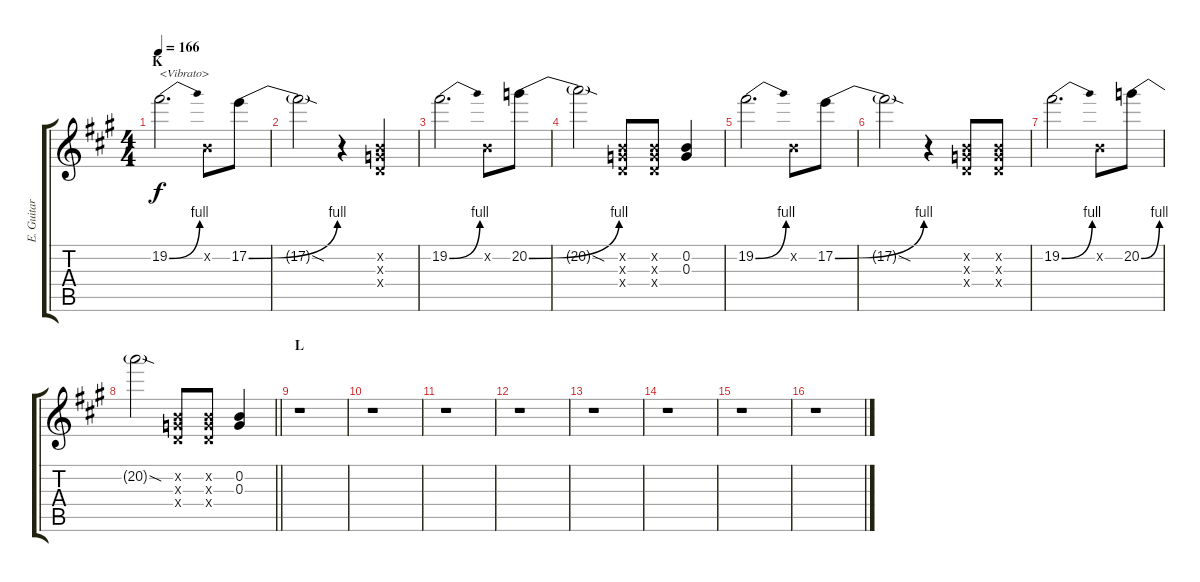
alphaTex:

\track ("E. Guitar I" "E. Guitar ") {instrument overdrivenguitar}
\staff {score tabs}
\tuning (E4 B3 G3 D3 A2 E2) {hide}
\ts (4 4)
\section ("" "K")
\tempo 166
\clef g2
\ks a
19.2{be (bend 0 0 60 4)}.2{d txt "<Vibrato>" dy f} 0.2{x}.8 17.2{be (bend 0 0 60 4)}.8 |
17.2{sod t}.2 r.4 (0.2{x} 0.3{x} 0.4{x}).4 |
19.2{be (bend 0 0 60 4)}.2{d} 0.2{x}.8 20.2{be (bend 0 0 60 4)}.8 |
20.2{sod t}.2 (0.2{x} 0.3{x} 0.4{x}).8 (0.2{x} 0.3{x} 0.4{x}).8 (0.2 0.3).4 |
19.2{be (bend 0 0 60 4)}.2{d} 0.2{x}.8 17.2{be (bend 0 0 60 4)}.8 |
17.2{sod t}.2 r.4 (0.2{x} 0.3{x} 0.4{x}).8 (0.2{x} 0.3{x} 0.4{x}).8 |
19.2{be (bend 0 0 60 4)}.2{d} 0.2{x}.8 20.2{be (bend 0 0 60 4)}.8 |
\barLineRight lightlight
20.2{sod t}.2 (0.2{x} 0.3{x} 0.4{x}).8 (0.2{x} 0.3{x} 0.4{x}).8 (0.2 0.3).4 |
\section ("" "L")
r.1 |
r.1 |
r.1 |
r.1 |
r.1 |
r.1 |
r.1 |
r.1
